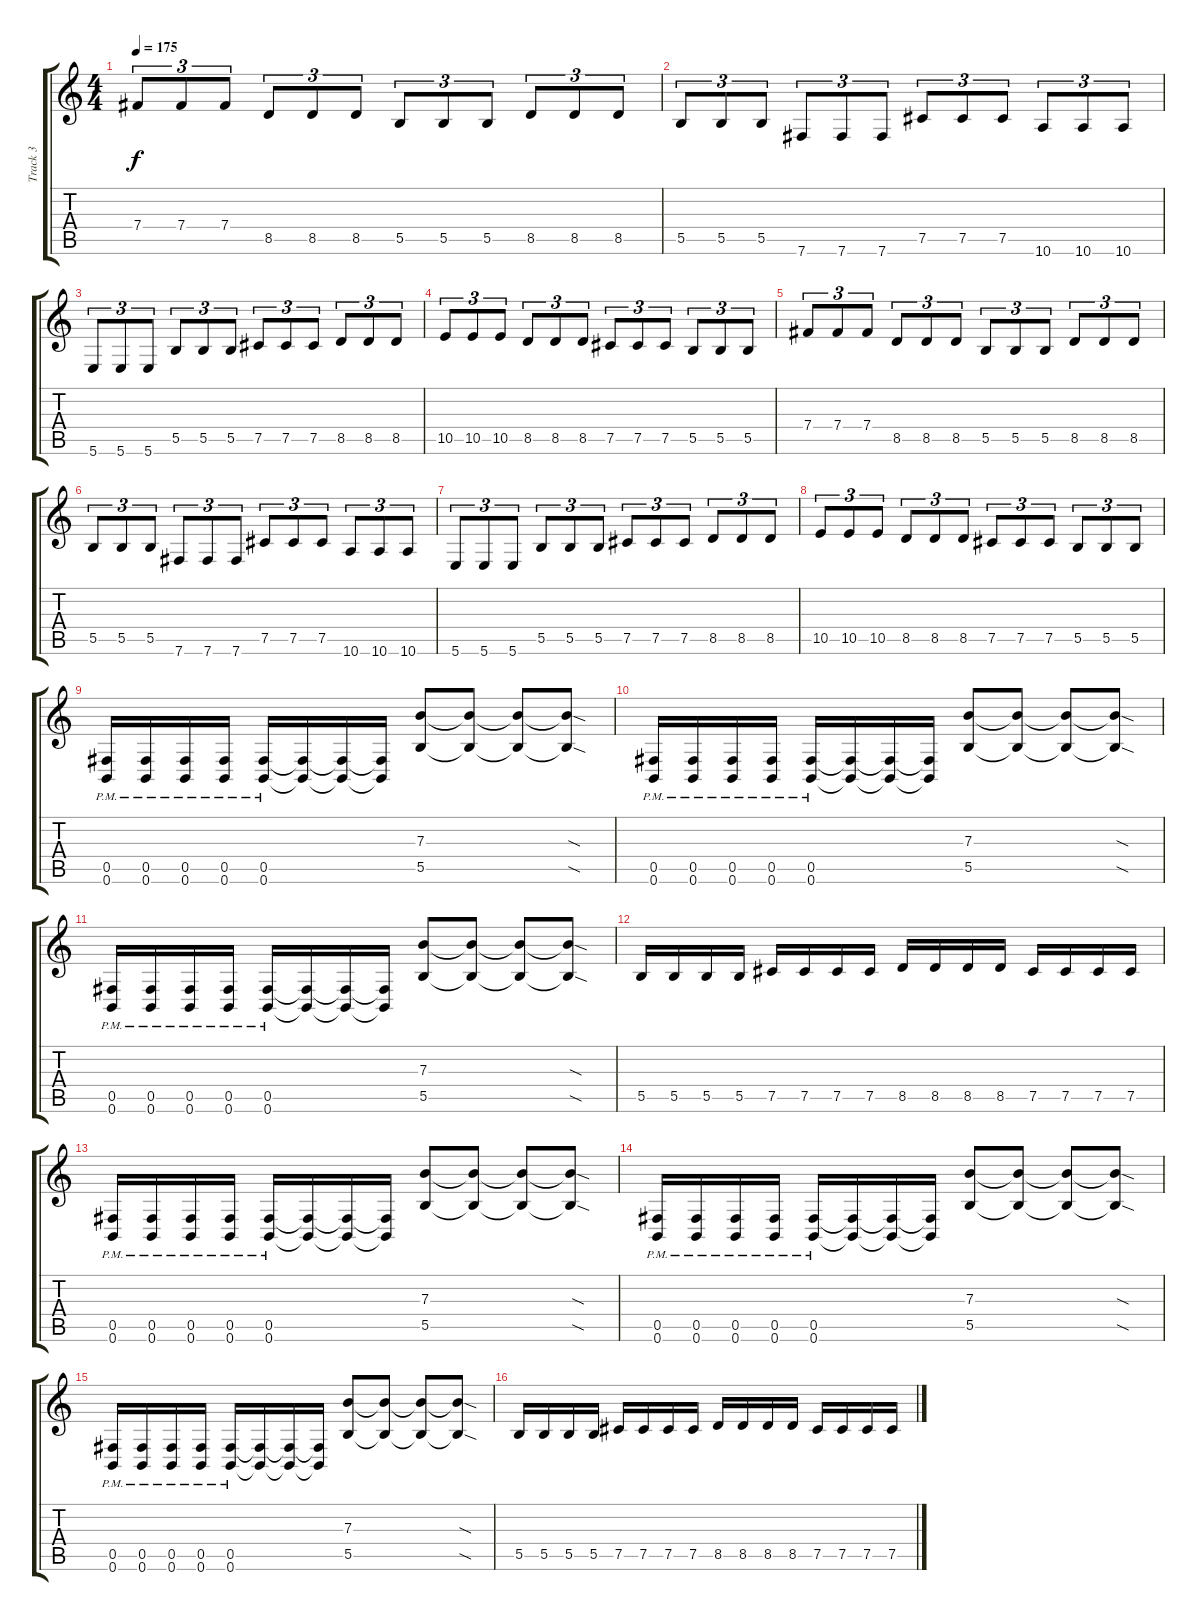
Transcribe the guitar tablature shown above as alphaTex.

\track ("Track 3" "Track 3") {instrument distortionguitar}
\staff {score tabs}
\tuning (Db4 Ab3 E3 B2 Gb2 B1) {hide}
\ts (4 4)
\tempo 175
\clef g2
\ks c
7.4.8{tu (3 2) dy f} 7.4.8{tu (3 2)} 7.4.8{tu (3 2)} 8.5.8{tu (3 2)} 8.5.8{tu (3 2)} 8.5.8{tu (3 2)} 5.5.8{tu (3 2)} 5.5.8{tu (3 2)} 5.5.8{tu (3 2)} 8.5.8{tu (3 2)} 8.5.8{tu (3 2)} 8.5.8{tu (3 2)} |
5.5.8{tu (3 2)} 5.5.8{tu (3 2)} 5.5.8{tu (3 2)} 7.6.8{tu (3 2)} 7.6.8{tu (3 2)} 7.6.8{tu (3 2)} 7.5.8{tu (3 2)} 7.5.8{tu (3 2)} 7.5.8{tu (3 2)} 10.6.8{tu (3 2)} 10.6.8{tu (3 2)} 10.6.8{tu (3 2)} |
5.6.8{tu (3 2)} 5.6.8{tu (3 2)} 5.6.8{tu (3 2)} 5.5.8{tu (3 2)} 5.5.8{tu (3 2)} 5.5.8{tu (3 2)} 7.5.8{tu (3 2)} 7.5.8{tu (3 2)} 7.5.8{tu (3 2)} 8.5.8{tu (3 2)} 8.5.8{tu (3 2)} 8.5.8{tu (3 2)} |
10.5.8{tu (3 2)} 10.5.8{tu (3 2)} 10.5.8{tu (3 2)} 8.5.8{tu (3 2)} 8.5.8{tu (3 2)} 8.5.8{tu (3 2)} 7.5.8{tu (3 2)} 7.5.8{tu (3 2)} 7.5.8{tu (3 2)} 5.5.8{tu (3 2)} 5.5.8{tu (3 2)} 5.5.8{tu (3 2)} |
7.4.8{tu (3 2)} 7.4.8{tu (3 2)} 7.4.8{tu (3 2)} 8.5.8{tu (3 2)} 8.5.8{tu (3 2)} 8.5.8{tu (3 2)} 5.5.8{tu (3 2)} 5.5.8{tu (3 2)} 5.5.8{tu (3 2)} 8.5.8{tu (3 2)} 8.5.8{tu (3 2)} 8.5.8{tu (3 2)} |
5.5.8{tu (3 2)} 5.5.8{tu (3 2)} 5.5.8{tu (3 2)} 7.6.8{tu (3 2)} 7.6.8{tu (3 2)} 7.6.8{tu (3 2)} 7.5.8{tu (3 2)} 7.5.8{tu (3 2)} 7.5.8{tu (3 2)} 10.6.8{tu (3 2)} 10.6.8{tu (3 2)} 10.6.8{tu (3 2)} |
5.6.8{tu (3 2)} 5.6.8{tu (3 2)} 5.6.8{tu (3 2)} 5.5.8{tu (3 2)} 5.5.8{tu (3 2)} 5.5.8{tu (3 2)} 7.5.8{tu (3 2)} 7.5.8{tu (3 2)} 7.5.8{tu (3 2)} 8.5.8{tu (3 2)} 8.5.8{tu (3 2)} 8.5.8{tu (3 2)} |
10.5.8{tu (3 2)} 10.5.8{tu (3 2)} 10.5.8{tu (3 2)} 8.5.8{tu (3 2)} 8.5.8{tu (3 2)} 8.5.8{tu (3 2)} 7.5.8{tu (3 2)} 7.5.8{tu (3 2)} 7.5.8{tu (3 2)} 5.5.8{tu (3 2)} 5.5.8{tu (3 2)} 5.5.8{tu (3 2)} |
(0.5{pm} 0.6{pm}).16 (0.5{pm} 0.6{pm}).16 (0.5{pm} 0.6{pm}).16 (0.5{pm} 0.6{pm}).16 (0.5{pm} 0.6{pm}).16 (0.5{t} 0.6{t}).16 (0.5{t} 0.6{t}).16 (0.5{t} 0.6{t}).16 (7.3 5.5).8 (7.3{t} 5.5{t}).8 (7.3{t} 5.5{t}).8 (7.3{sod t} 5.5{sod t}).8 |
(0.5{pm} 0.6{pm}).16 (0.5{pm} 0.6{pm}).16 (0.5{pm} 0.6{pm}).16 (0.5{pm} 0.6{pm}).16 (0.5{pm} 0.6{pm}).16 (0.5{t} 0.6{t}).16 (0.5{t} 0.6{t}).16 (0.5{t} 0.6{t}).16 (7.3 5.5).8 (7.3{t} 5.5{t}).8 (7.3{t} 5.5{t}).8 (7.3{sod t} 5.5{sod t}).8 |
(0.5{pm} 0.6{pm}).16 (0.5{pm} 0.6{pm}).16 (0.5{pm} 0.6{pm}).16 (0.5{pm} 0.6{pm}).16 (0.5{pm} 0.6{pm}).16 (0.5{t} 0.6{t}).16 (0.5{t} 0.6{t}).16 (0.5{t} 0.6{t}).16 (7.3 5.5).8 (7.3{t} 5.5{t}).8 (7.3{t} 5.5{t}).8 (7.3{sod t} 5.5{sod t}).8 |
5.5.16 5.5.16 5.5.16 5.5.16 7.5.16 7.5.16 7.5.16 7.5.16 8.5.16 8.5.16 8.5.16 8.5.16 7.5.16 7.5.16 7.5.16 7.5.16 |
(0.5{pm} 0.6{pm}).16 (0.5{pm} 0.6{pm}).16 (0.5{pm} 0.6{pm}).16 (0.5{pm} 0.6{pm}).16 (0.5{pm} 0.6{pm}).16 (0.5{t} 0.6{t}).16 (0.5{t} 0.6{t}).16 (0.5{t} 0.6{t}).16 (7.3 5.5).8 (7.3{t} 5.5{t}).8 (7.3{t} 5.5{t}).8 (7.3{sod t} 5.5{sod t}).8 |
(0.5{pm} 0.6{pm}).16 (0.5{pm} 0.6{pm}).16 (0.5{pm} 0.6{pm}).16 (0.5{pm} 0.6{pm}).16 (0.5{pm} 0.6{pm}).16 (0.5{t} 0.6{t}).16 (0.5{t} 0.6{t}).16 (0.5{t} 0.6{t}).16 (7.3 5.5).8 (7.3{t} 5.5{t}).8 (7.3{t} 5.5{t}).8 (7.3{sod t} 5.5{sod t}).8 |
(0.5{pm} 0.6{pm}).16 (0.5{pm} 0.6{pm}).16 (0.5{pm} 0.6{pm}).16 (0.5{pm} 0.6{pm}).16 (0.5{pm} 0.6{pm}).16 (0.5{t} 0.6{t}).16 (0.5{t} 0.6{t}).16 (0.5{t} 0.6{t}).16 (7.3 5.5).8 (7.3{t} 5.5{t}).8 (7.3{t} 5.5{t}).8 (7.3{sod t} 5.5{sod t}).8 |
5.5.16 5.5.16 5.5.16 5.5.16 7.5.16 7.5.16 7.5.16 7.5.16 8.5.16 8.5.16 8.5.16 8.5.16 7.5.16 7.5.16 7.5.16 7.5.16
